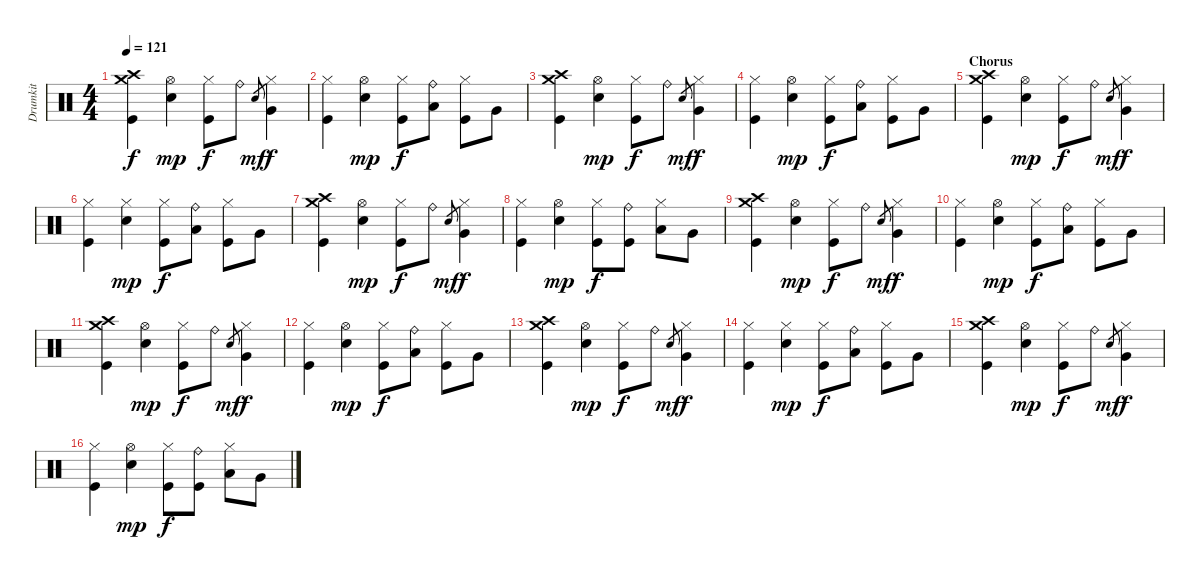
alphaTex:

\track ("Drumkit" "Drumkit") {instrument percussion}
\staff {score}
\articulation defaults
\ts (4 4)
\tempo 121
\clef neutral
\ks c
("Crash high (hit)" "Crash medium (hit)" "Kick (hit)").4{dy f} ("Hi-Hat (open)" "Snare (hit) 2").4{dy mp} ("Hi-Hat (closed)" "Kick (hit)").8{dy f} "Ride (bell)".8 "Snare (hit)".8{gr dy mf} ("Hi-Hat (closed)" "Very Low Tom (hit)").4{dy f} |
("Hi-Hat (closed)" "Kick (hit)").4 ("Hi-Hat (open)" "Snare (hit) 2").4{dy mp} ("Hi-Hat (closed)" "Kick (hit)").8{dy f} ("Ride (bell)" "Low Tom (hit)").8 ("Hi-Hat (closed)" "Kick (hit)").8 "Very Low Tom (hit)".8 |
("Crash high (hit)" "Crash medium (hit)" "Kick (hit)").4 ("Hi-Hat (open)" "Snare (hit) 2").4{dy mp} ("Hi-Hat (closed)" "Kick (hit)").8{dy f} "Ride (bell)".8 "Snare (hit)".8{gr dy mf} ("Hi-Hat (closed)" "Very Low Tom (hit)").4{dy f} |
("Hi-Hat (closed)" "Kick (hit)").4 ("Hi-Hat (open)" "Snare (hit) 2").4{dy mp} ("Hi-Hat (closed)" "Kick (hit)").8{dy f} ("Ride (bell)" "Low Tom (hit)").8 ("Hi-Hat (closed)" "Kick (hit)").8 "Very Low Tom (hit)".8 |
\section ("" "Chorus")
("Crash high (hit)" "Crash medium (hit)" "Kick (hit)").4 ("Hi-Hat (open)" "Snare (hit) 2").4{dy mp} ("Hi-Hat (closed)" "Kick (hit)").8{dy f} "Ride (bell)".8 "Snare (hit)".8{gr dy mf} ("Hi-Hat (closed)" "Very Low Tom (hit)").4{dy f} |
("Hi-Hat (closed)" "Kick (hit)").4 ("Hi-Hat (closed)" "Snare (hit) 2").4{dy mp} ("Hi-Hat (closed)" "Kick (hit)").8{dy f} ("Ride (bell)" "Low Tom (hit)").8 ("Hi-Hat (closed)" "Kick (hit)").8 "Very Low Tom (hit)".8 |
("Crash high (hit)" "Crash medium (hit)" "Kick (hit)").4 ("Hi-Hat (open)" "Snare (hit) 2").4{dy mp} ("Hi-Hat (closed)" "Kick (hit)").8{dy f} "Ride (bell)".8 "Snare (hit)".8{gr dy mf} ("Hi-Hat (closed)" "Very Low Tom (hit)").4{dy f} |
("Hi-Hat (closed)" "Kick (hit)").4 ("Hi-Hat (open)" "Snare (hit) 2").4{dy mp} ("Hi-Hat (closed)" "Kick (hit)").8{dy f} ("Ride (bell)" "Kick (hit)").8 ("Hi-Hat (closed)" "Low Tom (hit)").8 "Very Low Tom (hit)".8 |
("Crash high (hit)" "Crash medium (hit)" "Kick (hit)").4 ("Hi-Hat (open)" "Snare (hit) 2").4{dy mp} ("Hi-Hat (closed)" "Kick (hit)").8{dy f} "Ride (bell)".8 "Snare (hit)".8{gr dy mf} ("Hi-Hat (closed)" "Very Low Tom (hit)").4{dy f} |
("Hi-Hat (closed)" "Kick (hit)").4 ("Hi-Hat (open)" "Snare (hit) 2").4{dy mp} ("Hi-Hat (closed)" "Kick (hit)").8{dy f} ("Ride (bell)" "Low Tom (hit)").8 ("Hi-Hat (closed)" "Kick (hit)").8 "Very Low Tom (hit)".8 |
("Crash high (hit)" "Crash medium (hit)" "Kick (hit)").4 ("Hi-Hat (open)" "Snare (hit) 2").4{dy mp} ("Hi-Hat (closed)" "Kick (hit)").8{dy f} "Ride (bell)".8 "Snare (hit)".8{gr dy mf} ("Hi-Hat (closed)" "Very Low Tom (hit)").4{dy f} |
("Hi-Hat (closed)" "Kick (hit)").4 ("Hi-Hat (open)" "Snare (hit) 2").4{dy mp} ("Hi-Hat (closed)" "Kick (hit)").8{dy f} ("Ride (bell)" "Low Tom (hit)").8 ("Hi-Hat (closed)" "Kick (hit)").8 "Very Low Tom (hit)".8 |
("Crash high (hit)" "Crash medium (hit)" "Kick (hit)").4 ("Hi-Hat (open)" "Snare (hit) 2").4{dy mp} ("Hi-Hat (closed)" "Kick (hit)").8{dy f} "Ride (bell)".8 "Snare (hit)".8{gr dy mf} ("Hi-Hat (closed)" "Very Low Tom (hit)").4{dy f} |
("Hi-Hat (closed)" "Kick (hit)").4 ("Hi-Hat (closed)" "Snare (hit) 2").4{dy mp} ("Hi-Hat (closed)" "Kick (hit)").8{dy f} ("Ride (bell)" "Low Tom (hit)").8 ("Hi-Hat (closed)" "Kick (hit)").8 "Very Low Tom (hit)".8 |
("Crash high (hit)" "Crash medium (hit)" "Kick (hit)").4 ("Hi-Hat (open)" "Snare (hit) 2").4{dy mp} ("Hi-Hat (closed)" "Kick (hit)").8{dy f} "Ride (bell)".8 "Snare (hit)".8{gr dy mf} ("Hi-Hat (closed)" "Very Low Tom (hit)").4{dy f} |
("Hi-Hat (closed)" "Kick (hit)").4 ("Hi-Hat (open)" "Snare (hit) 2").4{dy mp} ("Hi-Hat (closed)" "Kick (hit)").8{dy f} ("Ride (bell)" "Kick (hit)").8 ("Hi-Hat (closed)" "Low Tom (hit)").8 "Very Low Tom (hit)".8
